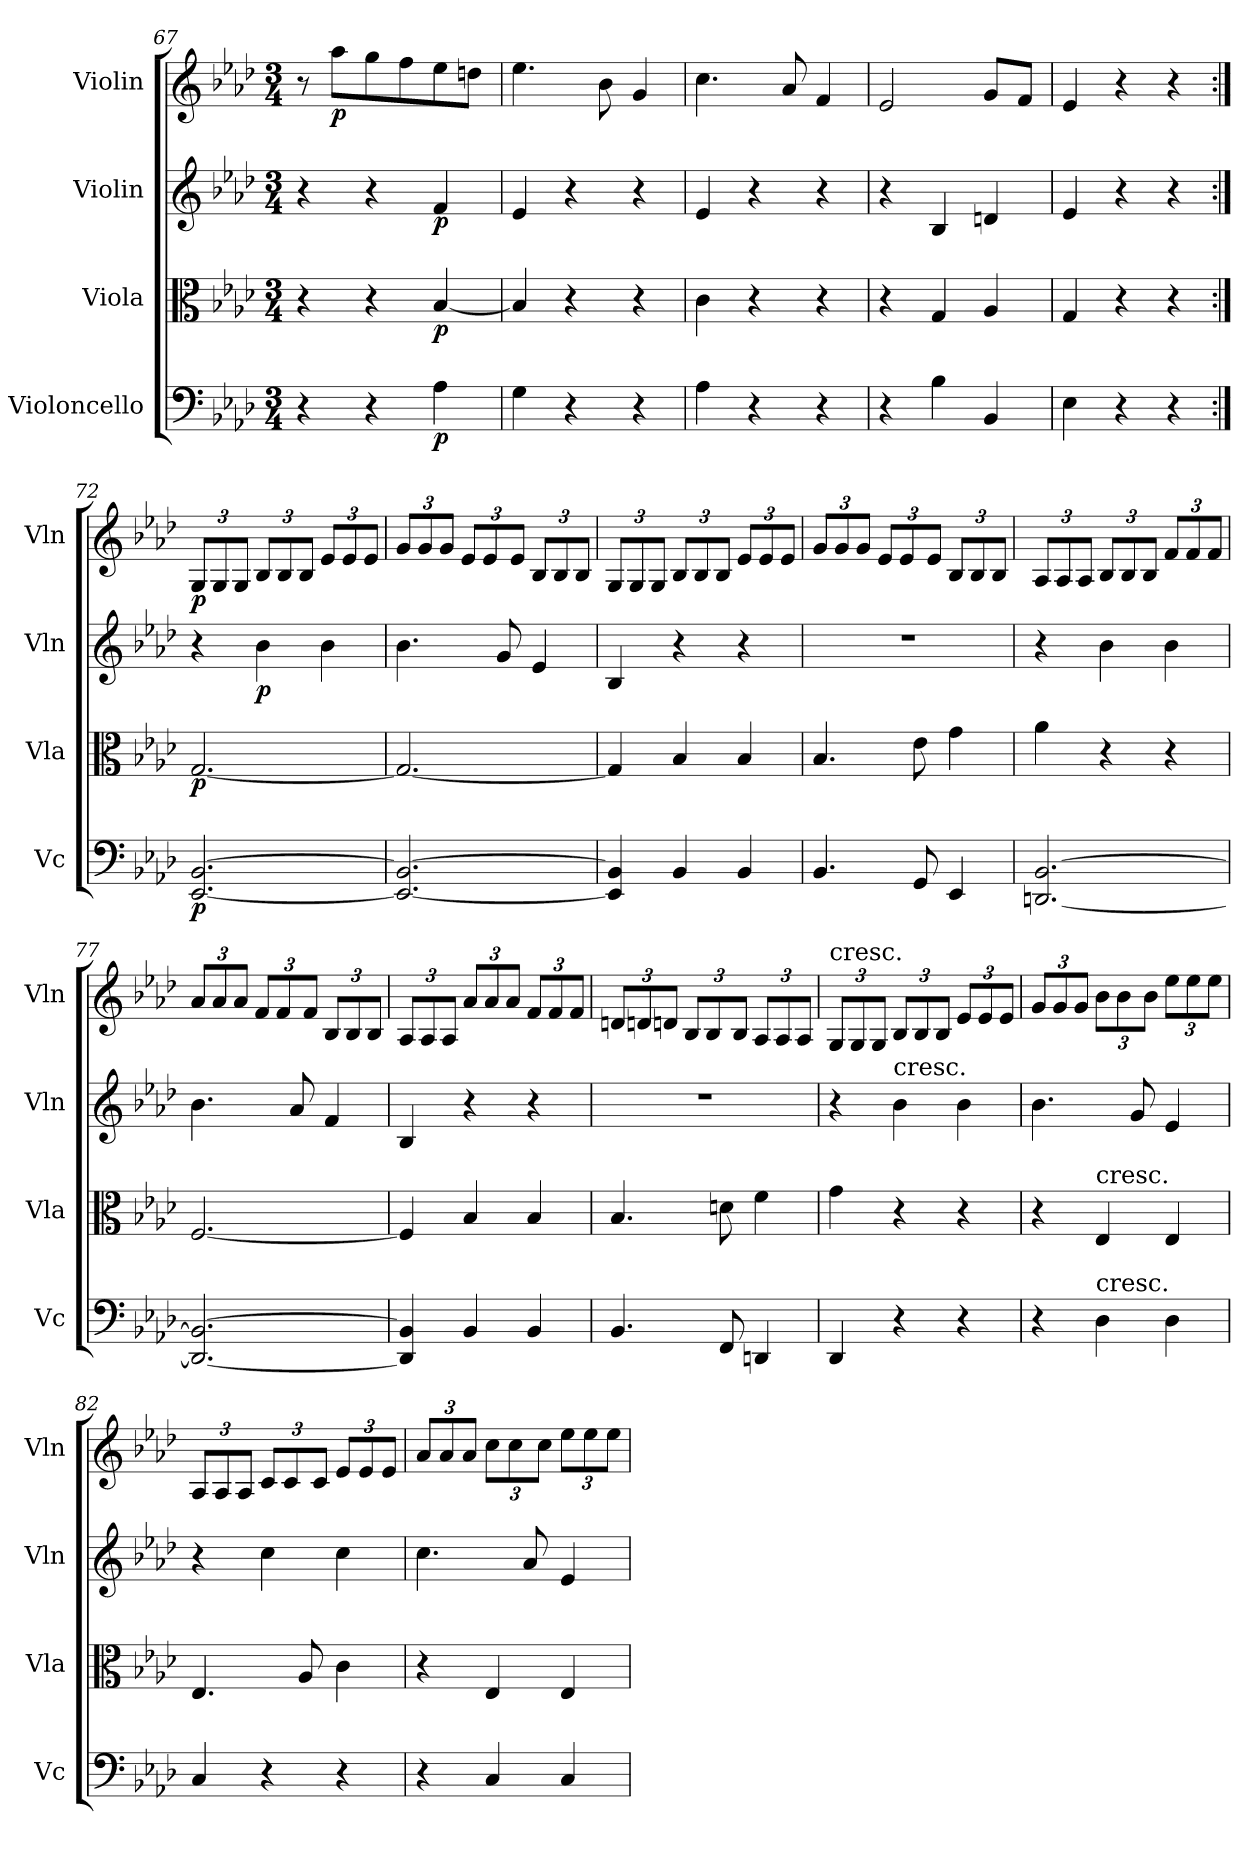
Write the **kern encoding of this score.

**kern	**dynam	**kern	**dynam	**kern	**dynam	**kern	**dynam
*part4	*part4	*part3	*part3	*part2	*part2	*part1	*part1
*staff4	*staff4	*staff3	*staff3	*staff2	*staff2	*staff1	*staff1
*I"Violoncello	*	*I"Viola	*	*I"Violin	*	*I"Violin	*
*I'Vc	*	*I'Vla	*	*I'Vln	*	*I'Vln	*
*clefF4	*	*clefC3	*	*clefG2	*	*clefG2	*
*k[b-e-a-d-]	*	*k[b-e-a-d-]	*	*k[b-e-a-d-]	*	*k[b-e-a-d-]	*
*M3/4	*	*M3/4	*	*M3/4	*	*M3/4	*
=67	=67	=67	=67	=67	=67	=67	=67
4r	.	4r	.	4r	.	8r	.
.	.	.	.	.	.	8aa-\L	p
4r	.	4r	.	4r	.	8gg\	.
.	.	.	.	.	.	8ff\	.
4A-\	p	[4B-/	p	4f/	p	8ee-\	.
.	.	.	.	.	.	8ddn\J	.
=68	=68	=68	=68	=68	=68	=68	=68
4G\	.	4B-/]	.	4e-/	.	4.ee-\	.
4r	.	4r	.	4r	.	.	.
.	.	.	.	.	.	8b-\	.
4r	.	4r	.	4r	.	4g/	.
=69	=69	=69	=69	=69	=69	=69	=69
4A-\	.	4c\	.	4e-/	.	4.cc\	.
4r	.	4r	.	4r	.	.	.
.	.	.	.	.	.	8a-/	.
4r	.	4r	.	4r	.	4f/	.
=70	=70	=70	=70	=70	=70	=70	=70
4r	.	4r	.	4r	.	2e-/	.
4B-\	.	4G/	.	4B-/	.	.	.
4BB-/	.	4A-/	.	4dn/	.	8g/L	.
.	.	.	.	.	.	8f/J	.
=71	=71	=71	=71	=71	=71	=71	=71
4E-\	.	4G/	.	4e-/	.	4e-/	.
4r	.	4r	.	4r	.	4r	.
4r	.	4r	.	4r	.	4r	.
=72:|!	=72:|!	=72:|!	=72:|!	=72:|!	=72:|!	=72:|!	=72:|!
[2.EE-/ [2.BB-/	p	[2.G/	p	4r	.	12G/L	p
.	.	.	.	.	.	12G/	.
.	.	.	.	.	.	12G/J	.
.	.	.	.	4b-\	p	12B-/L	.
.	.	.	.	.	.	12B-/	.
.	.	.	.	.	.	12B-/J	.
.	.	.	.	4b-\	.	12e-/L	.
.	.	.	.	.	.	12e-/	.
.	.	.	.	.	.	12e-/J	.
=73	=73	=73	=73	=73	=73	=73	=73
2.EE-_/ 2.BB-_/	.	2.G/_	.	4.b-\	.	12g/L	.
.	.	.	.	.	.	12g/	.
.	.	.	.	.	.	12g/J	.
.	.	.	.	.	.	12e-/L	.
.	.	.	.	.	.	12e-/	.
.	.	.	.	8g/	.	.	.
.	.	.	.	.	.	12e-/J	.
.	.	.	.	4e-/	.	12B-/L	.
.	.	.	.	.	.	12B-/	.
.	.	.	.	.	.	12B-/J	.
=74	=74	=74	=74	=74	=74	=74	=74
4EE-]/ 4BB-]/	.	4G/]	.	4B-/	.	12G/L	.
.	.	.	.	.	.	12G/	.
.	.	.	.	.	.	12G/J	.
4BB-/	.	4B-/	.	4r	.	12B-/L	.
.	.	.	.	.	.	12B-/	.
.	.	.	.	.	.	12B-/J	.
4BB-/	.	4B-/	.	4r	.	12e-/L	.
.	.	.	.	.	.	12e-/	.
.	.	.	.	.	.	12e-/J	.
=75	=75	=75	=75	=75	=75	=75	=75
4.BB-/	.	4.B-/	.	2.r	.	12g/L	.
.	.	.	.	.	.	12g/	.
.	.	.	.	.	.	12g/J	.
.	.	.	.	.	.	12e-/L	.
.	.	.	.	.	.	12e-/	.
8GG/	.	8e-\	.	.	.	.	.
.	.	.	.	.	.	12e-/J	.
4EE-/	.	4g\	.	.	.	12B-/L	.
.	.	.	.	.	.	12B-/	.
.	.	.	.	.	.	12B-/J	.
=76	=76	=76	=76	=76	=76	=76	=76
[2.DDn/ [2.BB-/	.	4a-\	.	4r	.	12A-/L	.
.	.	.	.	.	.	12A-/	.
.	.	.	.	.	.	12A-/J	.
.	.	4r	.	4b-\	.	12B-/L	.
.	.	.	.	.	.	12B-/	.
.	.	.	.	.	.	12B-/J	.
.	.	4r	.	4b-\	.	12f/L	.
.	.	.	.	.	.	12f/	.
.	.	.	.	.	.	12f/J	.
=77	=77	=77	=77	=77	=77	=77	=77
2.DD_/ 2.BB-_/	.	[2.F/	.	4.b-\	.	12a-/L	.
.	.	.	.	.	.	12a-/	.
.	.	.	.	.	.	12a-/J	.
.	.	.	.	.	.	12f/L	.
.	.	.	.	.	.	12f/	.
.	.	.	.	8a-/	.	.	.
.	.	.	.	.	.	12f/J	.
.	.	.	.	4f/	.	12B-/L	.
.	.	.	.	.	.	12B-/	.
.	.	.	.	.	.	12B-/J	.
=78	=78	=78	=78	=78	=78	=78	=78
4DD]/ 4BB-]/	.	4F/]	.	4B-/	.	12A-/L	.
.	.	.	.	.	.	12A-/	.
.	.	.	.	.	.	12A-/J	.
4BB-/	.	4B-/	.	4r	.	12a-/L	.
.	.	.	.	.	.	12a-/	.
.	.	.	.	.	.	12a-/J	.
4BB-/	.	4B-/	.	4r	.	12f/L	.
.	.	.	.	.	.	12f/	.
.	.	.	.	.	.	12f/J	.
=79	=79	=79	=79	=79	=79	=79	=79
4.BB-/	.	4.B-/	.	2.r	.	12dn/L	.
.	.	.	.	.	.	12dn/	.
.	.	.	.	.	.	12dn/J	.
.	.	.	.	.	.	12B-/L	.
.	.	.	.	.	.	12B-/	.
8FF/	.	8dn\	.	.	.	.	.
.	.	.	.	.	.	12B-/J	.
4DDn/	.	4f\	.	.	.	12A-/L	.
.	.	.	.	.	.	12A-/	.
.	.	.	.	.	.	12A-/J	.
=80	=80	=80	=80	=80	=80	=80	=80
!	!	!	!	!	!	!LO:TX:t=cresc.	!
4DD-/	.	4g\	.	4r	.	12G/L	.
.	.	.	.	.	.	12G/	.
.	.	.	.	.	.	12G/J	.
!	!	!	!	!LO:TX:t=cresc.	!	!	!
4r	.	4r	.	4b-\	.	12B-/L	.
.	.	.	.	.	.	12B-/	.
.	.	.	.	.	.	12B-/J	.
4r	.	4r	.	4b-\	.	12e-/L	.
.	.	.	.	.	.	12e-/	.
.	.	.	.	.	.	12e-/J	.
=81	=81	=81	=81	=81	=81	=81	=81
4r	.	4r	.	4.b-\	.	12g/L	.
.	.	.	.	.	.	12g/	.
.	.	.	.	.	.	12g/J	.
!	!	!LO:TX:t=cresc.	!	!	!	!	!
!LO:TX:t=cresc.	!	!	!	!	!	!	!
4D-\	.	4E-/	.	.	.	12b-\L	.
.	.	.	.	.	.	12b-\	.
.	.	.	.	8g/	.	.	.
.	.	.	.	.	.	12b-\J	.
4D-\	.	4E-/	.	4e-/	.	12ee-\L	.
.	.	.	.	.	.	12ee-\	.
.	.	.	.	.	.	12ee-\J	.
=82	=82	=82	=82	=82	=82	=82	=82
4C/	.	4.E-/	.	4r	.	12A-/L	.
.	.	.	.	.	.	12A-/	.
.	.	.	.	.	.	12A-/J	.
4r	.	.	.	4cc\	.	12c/L	.
.	.	.	.	.	.	12c/	.
.	.	8A-/	.	.	.	.	.
.	.	.	.	.	.	12c/J	.
4r	.	4c\	.	4cc\	.	12e-/L	.
.	.	.	.	.	.	12e-/	.
.	.	.	.	.	.	12e-/J	.
=83	=83	=83	=83	=83	=83	=83	=83
4r	.	4r	.	4.cc\	.	12a-/L	.
.	.	.	.	.	.	12a-/	.
.	.	.	.	.	.	12a-/J	.
4C/	.	4E-/	.	.	.	12cc\L	.
.	.	.	.	.	.	12cc\	.
.	.	.	.	8a-/	.	.	.
.	.	.	.	.	.	12cc\J	.
4C/	.	4E-/	.	4e-/	.	12ee-\L	.
.	.	.	.	.	.	12ee-\	.
.	.	.	.	.	.	12ee-\J	.
=	=	=	=	=	=	=	=
*-	*-	*-	*-	*-	*-	*-	*-
